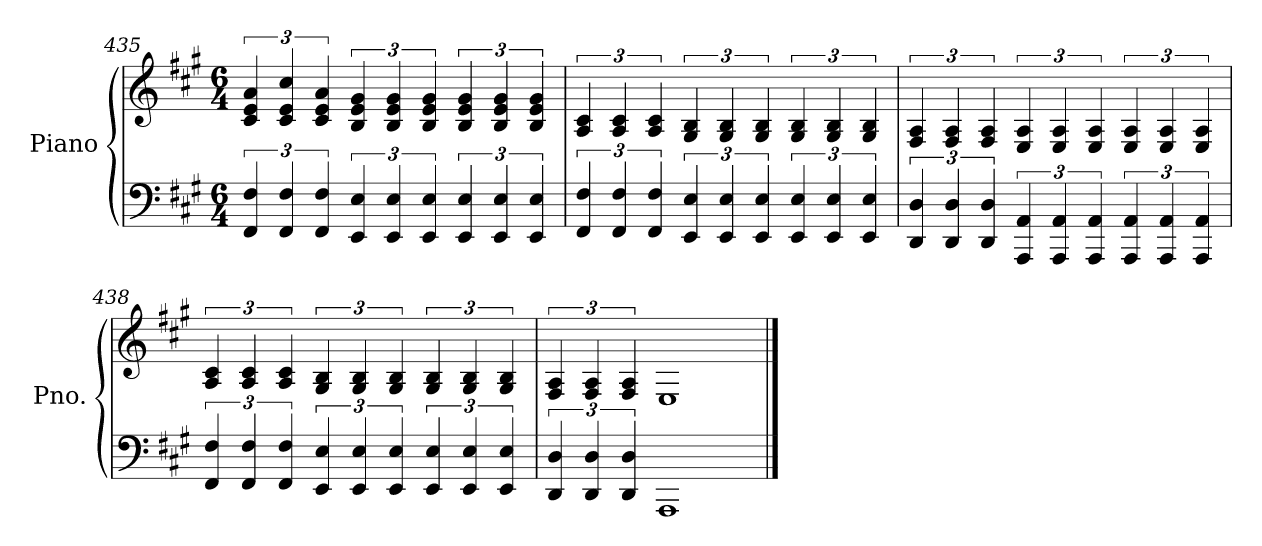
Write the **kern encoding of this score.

**kern	**kern
*part1	*part1
*staff2	*staff1
*I"Piano	*
*I'Pno.	*
*clefF4	*clefG2
*k[f#c#g#]	*k[f#c#g#]
*M6/4	*M6/4
=435	=435
6FF#/ 6F#/	6c#/ 6e/ 6a/
6FF#/ 6F#/	6c#/ 6e/ 6cc#/
6FF#/ 6F#/	6c#/ 6e/ 6a/
6EE/ 6E/	6B/ 6e/ 6g#/
6EE/ 6E/	6B/ 6e/ 6g#/
6EE/ 6E/	6B/ 6e/ 6g#/
6EE/ 6E/	6B/ 6e/ 6g#/
6EE/ 6E/	6B/ 6e/ 6g#/
6EE/ 6E/	6B/ 6e/ 6g#/
=436	=436
6FF#/ 6F#/	6A/ 6c#/
6FF#/ 6F#/	6A/ 6c#/
6FF#/ 6F#/	6A/ 6c#/
6EE/ 6E/	6G#/ 6B/
6EE/ 6E/	6G#/ 6B/
6EE/ 6E/	6G#/ 6B/
6EE/ 6E/	6G#/ 6B/
6EE/ 6E/	6G#/ 6B/
6EE/ 6E/	6G#/ 6B/
!!LO:LB:g=z
=437	=437
6DD/ 6D/	6F#/ 6A/
6DD/ 6D/	6F#/ 6A/
6DD/ 6D/	6F#/ 6A/
6AAA/ 6AA/	6E/ 6A/
6AAA/ 6AA/	6E/ 6A/
6AAA/ 6AA/	6E/ 6A/
6AAA/ 6AA/	6E/ 6A/
6AAA/ 6AA/	6E/ 6A/
6AAA/ 6AA/	6E/ 6A/
=438	=438
6FF#/ 6F#/	6A/ 6c#/
6FF#/ 6F#/	6A/ 6c#/
6FF#/ 6F#/	6A/ 6c#/
6EE/ 6E/	6G#/ 6B/
6EE/ 6E/	6G#/ 6B/
6EE/ 6E/	6G#/ 6B/
6EE/ 6E/	6G#/ 6B/
6EE/ 6E/	6G#/ 6B/
6EE/ 6E/	6G#/ 6B/
=439	=439
6DD/ 6D/	6F#/ 6A/
6DD/ 6D/	6F#/ 6A/
6DD/ 6D/	6F#/ 6A/
1AAA	1E
==	==
*-	*-
